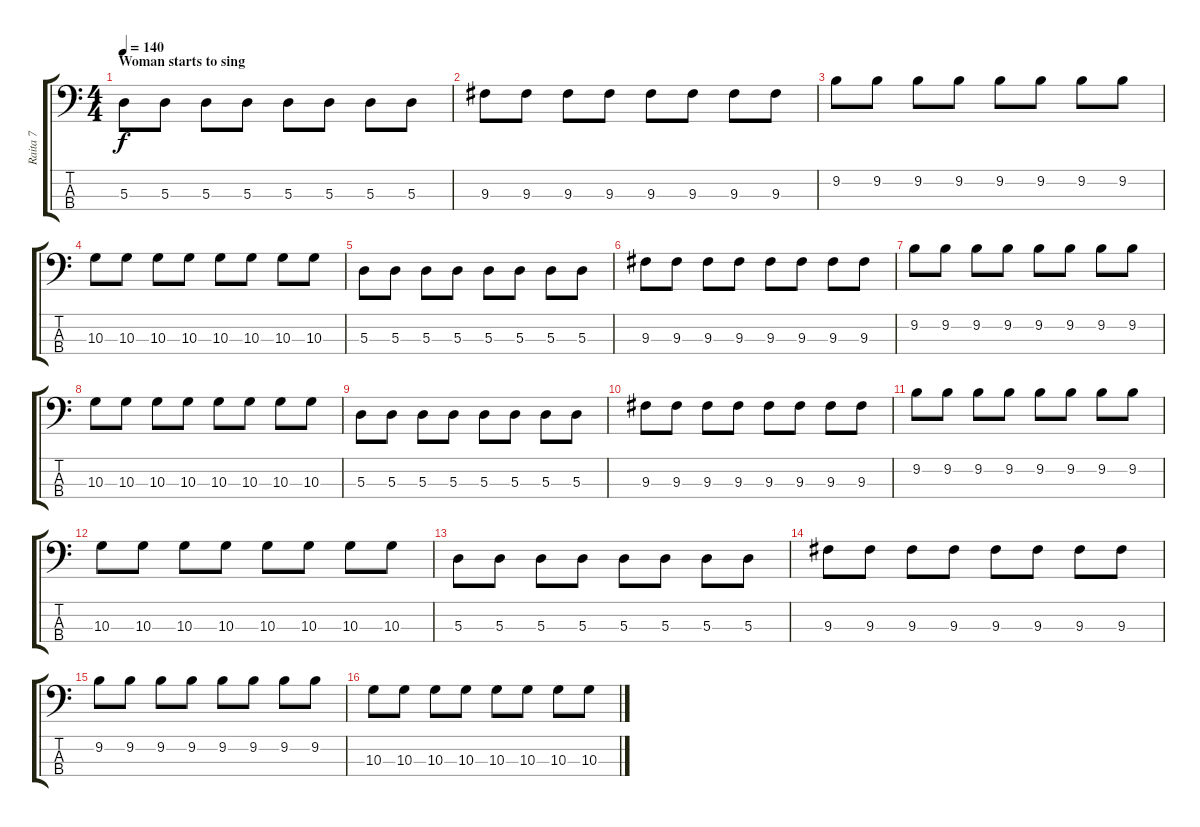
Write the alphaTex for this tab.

\track ("Raita 7" "Raita 7") {instrument electricbassfinger}
\staff {score tabs}
\tuning (G2 D2 A1 E1) {hide}
\ts (4 4)
\section ("" "Woman starts to sing")
\tempo 140
\clef f4
\ks c
5.3.8{dy f} 5.3.8 5.3.8 5.3.8 5.3.8 5.3.8 5.3.8 5.3.8 |
9.3.8 9.3.8 9.3.8 9.3.8 9.3.8 9.3.8 9.3.8 9.3.8 |
9.2.8 9.2.8 9.2.8 9.2.8 9.2.8 9.2.8 9.2.8 9.2.8 |
10.3.8 10.3.8 10.3.8 10.3.8 10.3.8 10.3.8 10.3.8 10.3.8 |
5.3.8 5.3.8 5.3.8 5.3.8 5.3.8 5.3.8 5.3.8 5.3.8 |
9.3.8 9.3.8 9.3.8 9.3.8 9.3.8 9.3.8 9.3.8 9.3.8 |
9.2.8 9.2.8 9.2.8 9.2.8 9.2.8 9.2.8 9.2.8 9.2.8 |
10.3.8 10.3.8 10.3.8 10.3.8 10.3.8 10.3.8 10.3.8 10.3.8 |
5.3.8 5.3.8 5.3.8 5.3.8 5.3.8 5.3.8 5.3.8 5.3.8 |
9.3.8 9.3.8 9.3.8 9.3.8 9.3.8 9.3.8 9.3.8 9.3.8 |
9.2.8 9.2.8 9.2.8 9.2.8 9.2.8 9.2.8 9.2.8 9.2.8 |
10.3.8 10.3.8 10.3.8 10.3.8 10.3.8 10.3.8 10.3.8 10.3.8 |
5.3.8 5.3.8 5.3.8 5.3.8 5.3.8 5.3.8 5.3.8 5.3.8 |
9.3.8 9.3.8 9.3.8 9.3.8 9.3.8 9.3.8 9.3.8 9.3.8 |
9.2.8 9.2.8 9.2.8 9.2.8 9.2.8 9.2.8 9.2.8 9.2.8 |
10.3.8 10.3.8 10.3.8 10.3.8 10.3.8 10.3.8 10.3.8 10.3.8
